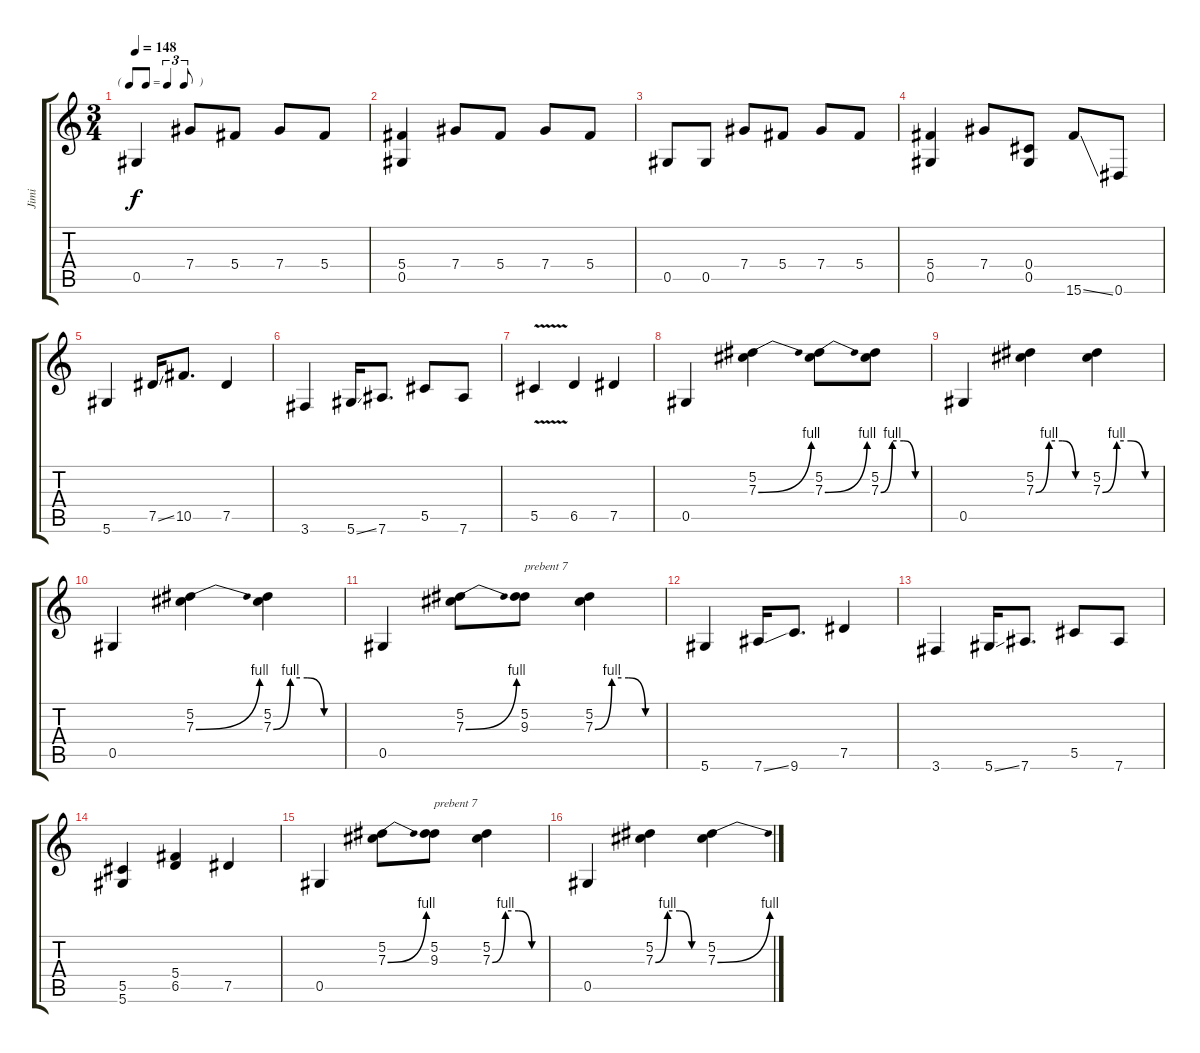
\track ("Jimi" "Jimi") {instrument distortionguitar}
\staff {score tabs}
\tuning (Eb4 Bb3 Gb3 Db3 Ab2 Eb2) {hide}
\ts (3 4)
\tf triplet8th
\tempo 148
\clef g2
\ks c
0.5.4{dy f} 7.4.8 5.4.8 7.4.8 5.4.8 |
(5.4 0.5).4 7.4.8 5.4.8 7.4.8 5.4.8 |
0.5.8 0.5.8 7.4.8 5.4.8 7.4.8 5.4.8 |
(5.4 0.5).4 7.4.8 (0.4 0.5).8 15.6{ss}.8 0.6.8 |
5.6.4 7.5{ss}.16 10.5.8{d} 7.5.4 |
3.6.4 5.6{ss}.16 7.6.8{d} 5.5.8 7.6.8 |
5.5{v}.4 6.5.4 7.5.4 |
0.5.4 (5.2 7.3{be (bend 0 0 60 4)}).4 (5.2 7.3{be (bend 0 0 60 4)}).8 (5.2 7.3{be (custom 0 0 15 4 30 4 45 0 60 0)}).8 |
0.5.4 (5.2 7.3{be (custom 0 0 15 4 30 4 45 0 60 0)}).4 (5.2 7.3{be (custom 0 0 15 4 30 4 45 0 60 0)}).4 |
0.5.4 (5.2 7.3{be (bend 0 0 60 4)}).4 (5.2 7.3{be (custom 0 0 15 4 30 4 45 0 60 0)}).4 |
0.5.4 (5.2 7.3{be (bend 0 0 60 4)}).8 (5.2 9.3).8{txt "prebent 7"} (5.2 7.3{be (custom 0 0 15 4 30 4 45 0 60 0)}).4 |
5.6.4 7.6{ss}.16 9.6.8{d} 7.5.4 |
3.6.4 5.6{ss}.16 7.6.8{d} 5.5.8 7.6.8 |
(5.5 5.6).4 (5.4 6.5).4 7.5.4 |
0.5.4 (5.2 7.3{be (bend 0 0 60 4)}).8 (5.2 9.3).8{txt "prebent 7"} (5.2 7.3{be (custom 0 0 15 4 30 4 45 0 60 0)}).4 |
0.5.4 (5.2 7.3{be (custom 0 0 15 4 30 4 45 0 60 0)}).4 (5.2 7.3{be (bend 0 0 60 4)}).4
